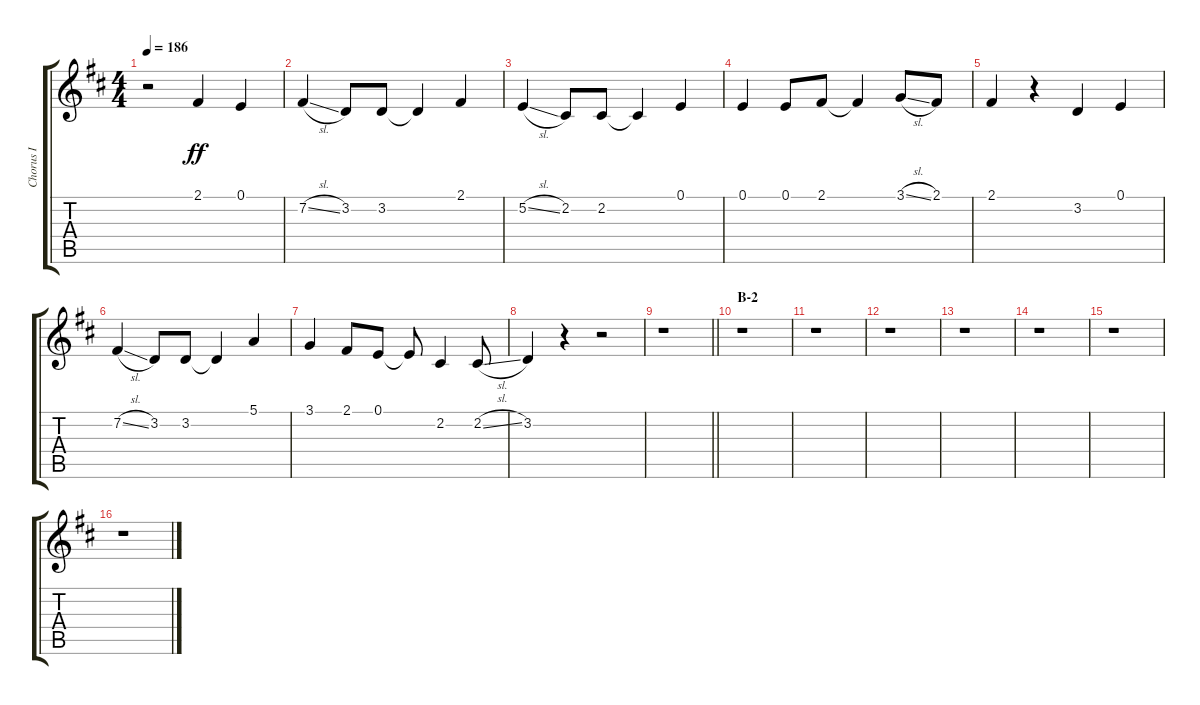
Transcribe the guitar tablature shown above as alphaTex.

\track ("Chorus I" "Chorus I") {instrument voiceoohs}
\staff {score tabs}
\tuning (E4 B3 G3 D3 A2 E2) {hide}
\ts (4 4)
\tempo 186
\clef g2
\ks d
r.2{dy ff} 2.1.4 0.1.4 |
7.2{sl}.4 3.2.8 3.2.8 3.2{t}.4 2.1.4 |
5.2{sl}.4 2.2.8 2.2.8 2.2{t}.4 0.1.4 |
0.1.4 0.1.8 2.1.8 2.1{t}.4 3.1{sl}.8 2.1.8 |
2.1.4 r.4 3.2.4 0.1.4 |
7.2{sl}.4 3.2.8 3.2.8 3.2{t}.4 5.1.4 |
3.1.4 2.1.8 0.1.8 0.1{t}.8 2.2.4 2.2{sl}.8 |
3.2.4 r.4 r.2 |
\barLineRight lightlight
r.1 |
\section ("" "B-2")
r.1 |
r.1 |
r.1 |
r.1 |
r.1 |
r.1 |
r.1
